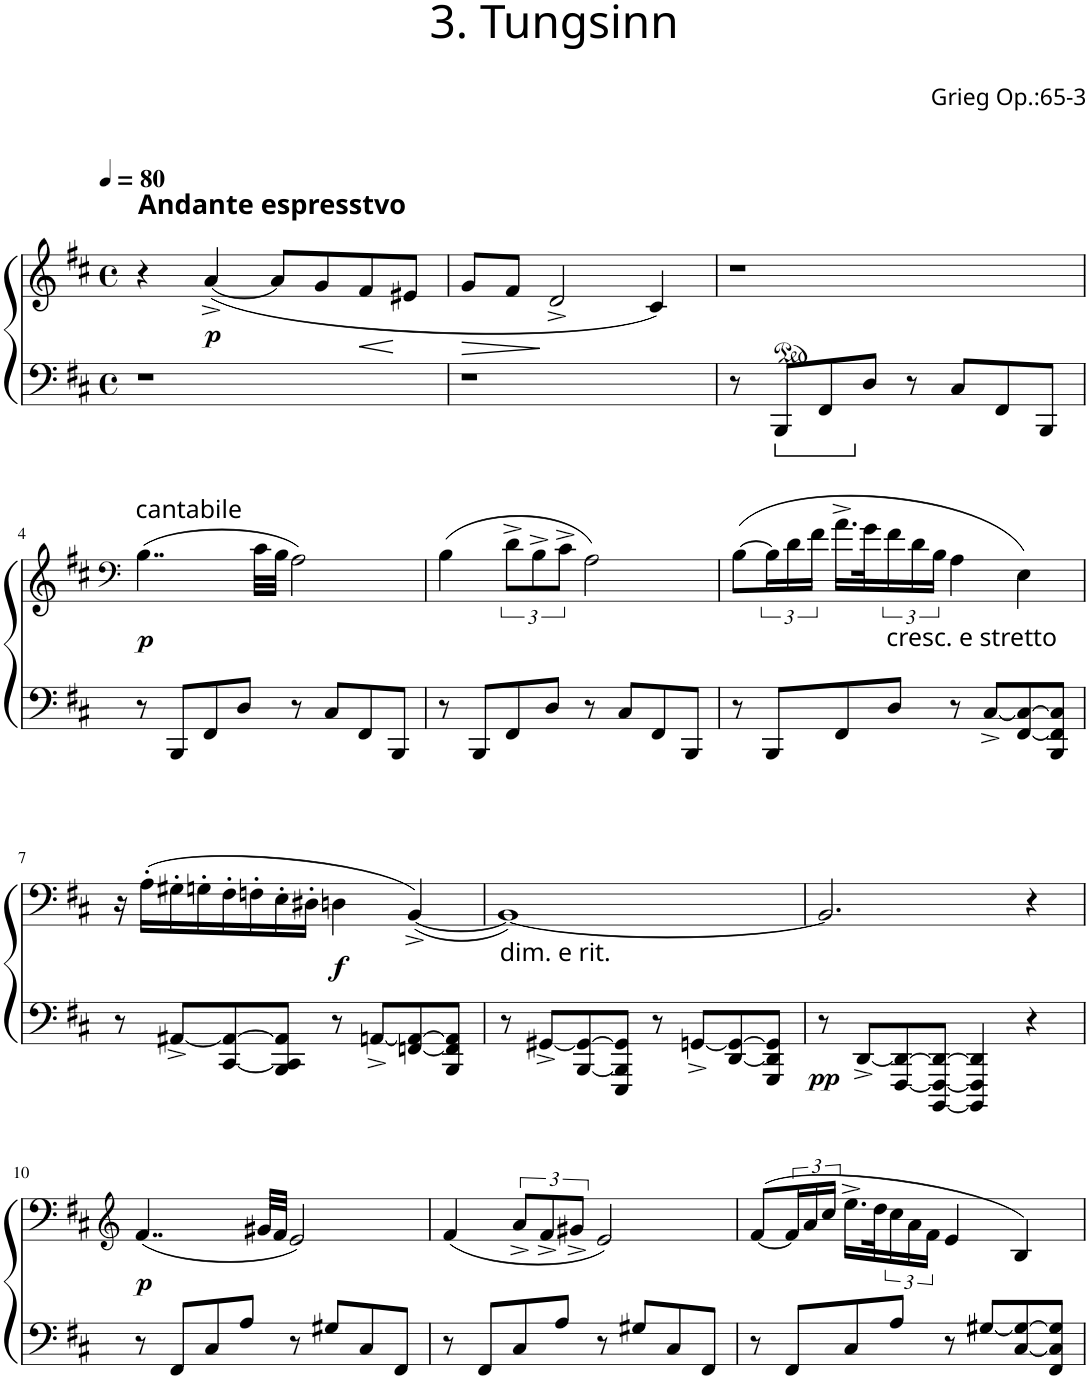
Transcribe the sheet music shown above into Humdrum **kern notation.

**kern	**kern	**dynam
*part1	*part1	*part1
*staff2	*staff1	*staff1/2
*I"Klavier	*	*
*I'Klav.	*	*
*clefF4	*clefG2	*
*k[f#c#]	*k[f#c#]	*
*D:	*D:	*
*M4/4	*M4/4	*
*met(c)	*met(c)	*
*MM80	*MM80	*
=1	=1	=1
!	!LO:TX:a:B:t=Andante espresstvo	!
1r	4r	.
!	!	!LO:DY:b
.	([4a^/	p
.	8a/L]	.
.	8g/	.
!	!	!LO:HP:b
.	8f#/	<
.	8e#X/J	[
=2	=2	=2
!	!	!LO:HP:b
1r	8g/L	>
.	8f#/J	.
.	2d^/	]
.	4c#/)	.
=3	=3	=3
8r	1r	.
8BBB/L	.	.
8FF#/	.	.
8D/J	.	.
8r	.	.
8C#/L	.	.
8FF#/	.	.
8BBB/J	.	.
!!LO:LB:g=z
=4	=4	=4
*	*clefF4	*
!	!LO:TX:a:t=cantabile	!
!	!	!LO:DY:b
8r	(4..B\	p
8BBB/L	.	.
8FF#/	.	.
8D/J	.	.
.	32c#\LLL	.
.	32B\JJJ	.
8r	2A\)	.
8C#/L	.	.
8FF#/	.	.
8BBB/J	.	.
=5	=5	=5
8r	(4B\	.
8BBB/L	.	.
8FF#/	12d^\L	.
.	12B^\	.
8D/J	.	.
.	12c#^\J	.
8r	2A\)	.
8C#/L	.	.
8FF#/	.	.
8BBB/J	.	.
=6	=6	=6
8r	([8B\L	.
8BBB/L	24B\L]	.
.	24d\	.
.	24f#\JJ	.
8FF#/	16.a^\LL	.
.	32g\K	.
!LO:TX:a:t=cresc. e stretto	!	!
8D/J	24f#\	.
.	24d\	.
.	24B\JJ	.
8r	4A\	.
[8C#^/L	.	.
[8FF#/ 8C#/_	4E\)	.
8BBB/ 8FF#/] 8C#/]J	.	.
!!LO:LB:g=z
=7	=7	=7
8r	16r	.
.	(16A'\LL	.
[8AA#X^/L	16G#X'\	.
.	16Gn'\	.
[8CC#/ 8AA#/_	16F#'\	.
.	16Fn'\	.
8BBB/ 8CC#/] 8AA#/]J	16E'\	.
.	16D#X'\JJ	.
!	!	!LO:DY:b
8r	4Dn\	f
[8AAn^/L	.	.
[8FFn/ 8AA/_	([4BB^/)	.
8BBB/ 8FF/] 8AA/]J	.	.
=8	=8	=8
!LO:TX:a:t=dim. e rit.	!	!
8r	1BB_)	.
[8GG#X^/L	.	.
[8BBB/ 8GG#/_	.	.
8EEE/ 8BBB/] 8GG#/]J	.	.
8r	.	.
[8GGn^/L	.	.
[8DD/ 8GG/_	.	.
8GGG/ 8DD/] 8GG/]J	.	.
=9	=9	=9
!	!	!LO:DY:b=2
8r	2.BB/]	pp
[8DD^/L	.	.
[8FFF#/ 8DD/_	.	.
[8BBBB/ 8FFF#/_ 8DD/_J	.	.
4BBBB/] 4FFF#/] 4DD/]	.	.
4r	4r	.
!!LO:LB:g=z
=10	=10	=10
*	*clefG2	*
!	!	!LO:DY:b
8r	(4..f#/	p
8FF#/L	.	.
8C#/	.	.
8A/J	.	.
.	32g#X/LLL	.
.	32f#/JJJ	.
8r	2e/)	.
8G#X/L	.	.
8C#/	.	.
8FF#/J	.	.
=11	=11	=11
8r	(4f#/	.
8FF#/L	.	.
8C#/	12a^/L	.
.	12f#^/	.
8A/J	.	.
.	12g#X^/J	.
8r	2e/)	.
8G#X/L	.	.
8C#/	.	.
8FF#/J	.	.
=12	=12	=12
8r	([8f#/L	.
8FF#/L	24f#/L]	.
.	24a/	.
.	24cc#/JJ	.
8C#/	16.ee^\LL	.
.	32dd\K	.
8A/J	24cc#\	.
.	24a\	.
.	24f#\JJ	.
8r	4e/	.
[8G#X/L	.	.
[8C#/ 8G#/_	4B/)	.
8FF#/ 8C#/] 8G#/]J	.	.
=	=	=
*-	*-	*-
